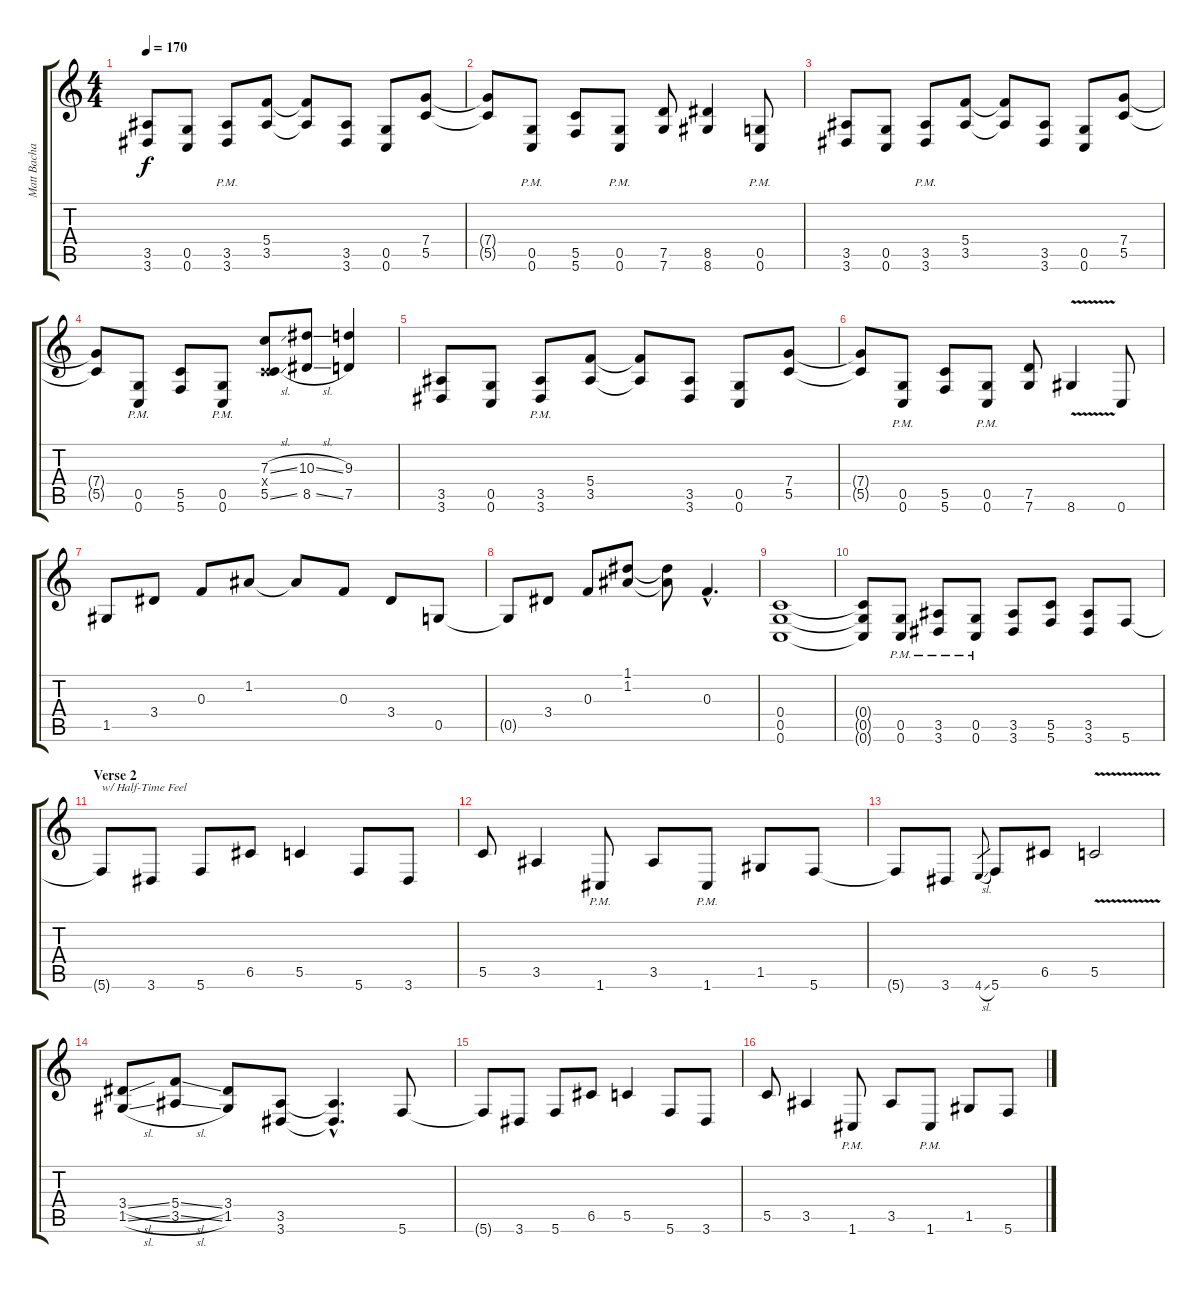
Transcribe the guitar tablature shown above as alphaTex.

\track ("Matt Bachand" "Matt Bacha") {instrument distortionguitar}
\staff {score tabs}
\tuning (D4 A3 F3 C3 G2 C2) {hide}
\ts (4 4)
\tempo 170
\clef g2
\ks c
(3.5 3.6).8{dy f} (0.5 0.6).8 (3.5{pm} 3.6{pm}).8 (5.4 3.5).8 (5.4{t} 3.5{t}).8 (3.5 3.6).8 (0.5 0.6).8 (7.4 5.5).8 |
(7.4{t} 5.5{t}).8 (0.5{pm} 0.6{pm}).8 (5.5 5.6).8 (0.5{pm} 0.6{pm}).8 (7.5 7.6).8 (8.5 8.6).4 (0.5{pm} 0.6{pm}).8 |
(3.5 3.6).8 (0.5 0.6).8 (3.5{pm} 3.6{pm}).8 (5.4 3.5).8 (5.4{t} 3.5{t}).8 (3.5 3.6).8 (0.5 0.6).8 (7.4 5.5).8 |
(7.4{t} 5.5{t}).8 (0.5{pm} 0.6{pm}).8 (5.5 5.6).8 (0.5{pm} 0.6{pm}).8 (7.3{sl} 0.4{x} 5.5{sl}).8 (10.3{sl} 8.5{sl}).8 (9.3 7.5).4 |
(3.5 3.6).8 (0.5 0.6).8 (3.5{pm} 3.6{pm}).8 (5.4 3.5).8 (5.4{t} 3.5{t}).8 (3.5 3.6).8 (0.5 0.6).8 (7.4 5.5).8 |
(7.4{t} 5.5{t}).8 (0.5{pm} 0.6{pm}).8 (5.5 5.6).8 (0.5{pm} 0.6{pm}).8 (7.5 7.6).8 8.6{v}.4{instrument guitarharmonics} 0.6.8{instrument distortionguitar} |
1.5.8 3.4.8 0.3.8 1.2.8 1.2{t}.8 0.3.8 3.4.8 0.5.8 |
0.5{t}.8 3.4.8 0.3.8 (1.1 1.2).8 (1.1{t} 1.2{t}).8 0.3{hac}.4{d} |
(0.4 0.5 0.6).1 |
(0.4{t} 0.5{t} 0.6{t}).8 (0.5{pm} 0.6{pm}).8 (3.5{pm} 3.6{pm}).8 (0.5{pm} 0.6{pm}).8 (3.5 3.6).8 (5.5 5.6).8 (3.5 3.6).8 5.6.8 |
\section ("" "Verse 2")
5.6{t}.8{txt "w/ Half-Time Feel"} 3.6.8 5.6.8 6.5.8 5.5.4 5.6.8 3.6.8 |
5.5.8 3.5.4 1.6{pm}.8 3.5.8 1.6{pm}.8 1.5.8 5.6.8 |
5.6{t}.8 3.6.8 4.6{sl}.8{gr} 5.6.8 6.5.8 5.5{v}.2 |
(3.4{sl} 1.5{sl}).8 (5.4{sl} 3.5{sl}).8 (3.4 1.5).8 (3.5 3.6).8 (3.5{hac t} 3.6{hac t}).4{d} 5.6.8 |
5.6{t}.8 3.6.8 5.6.8 6.5.8 5.5.4 5.6.8 3.6.8 |
5.5.8 3.5.4 1.6{pm}.8 3.5.8 1.6{pm}.8 1.5.8 5.6.8
